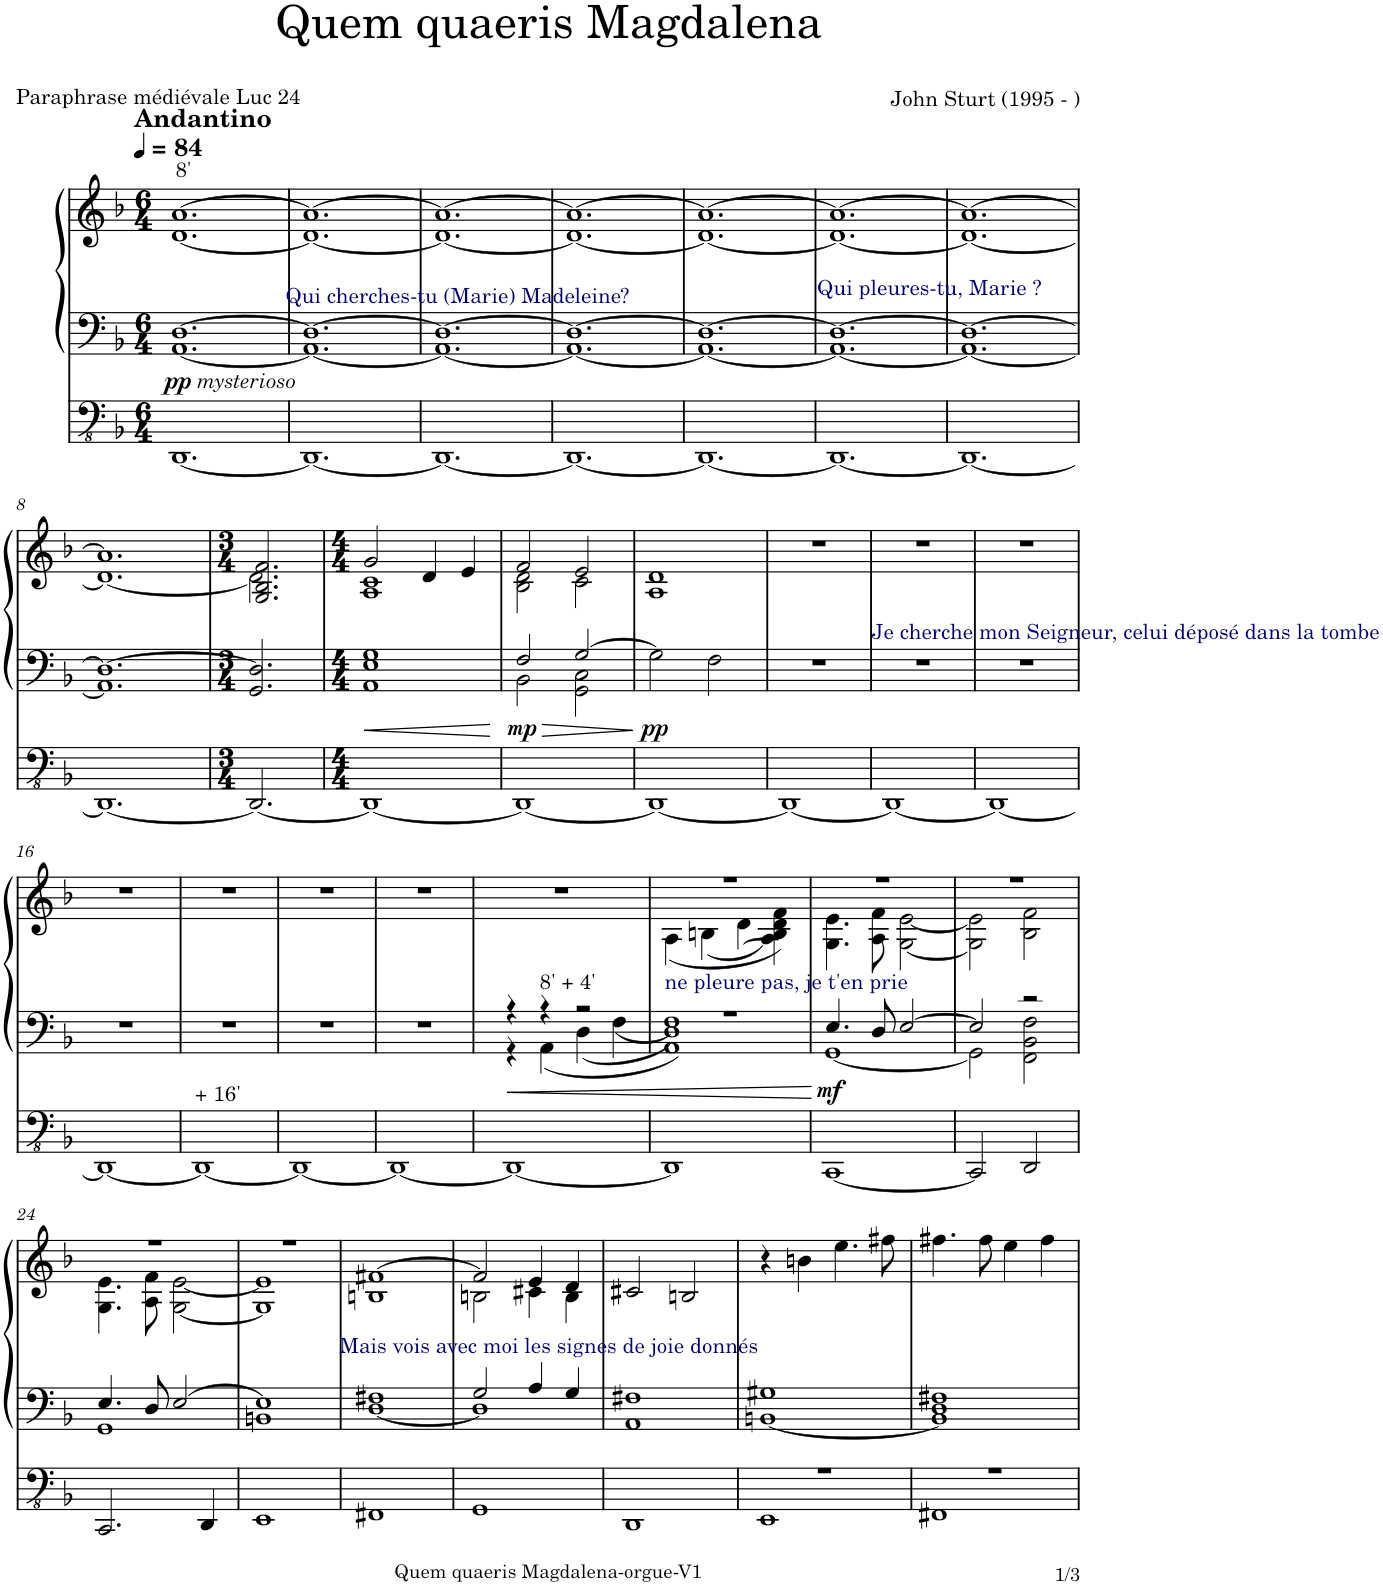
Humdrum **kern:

**kern	**kern	**kern	**dynam
*part1	*part1	*part1	*part1
*staff3	*staff2	*staff1	*staff1/2/3
*I"Orgue à tuyaux	*	*	*
*I'Org.	*	*	*
*clefFv4	*clefF4	*clefG2	*
*k[b-]	*k[b-]	*k[b-]	*
*M6/4	*M6/4	*M6/4	*
=1	=1	=1	=1
*	*^	*^	*
!	!	!	!LO:TX:a:t=8'	!	!
!	!	!	!	!	!LO:DY:b=2
!	!	!	!	!	!LO:DY:n=1:b=2
[1.DDD	[1.D	[1.AA	[1.a	[1.d	pp other-dynamics
=2	=2	=2	=2	=2	=2
1.DDD_	1.D_	1.AA_	1.a_	1.d_	.
=3	=3	=3	=3	=3	=3
1.DDD_	1.D_	1.AA_	1.a_	1.d_	.
=4	=4	=4	=4	=4	=4
1.DDD_	1.D_	1.AA_	1.a_	1.d_	.
=5	=5	=5	=5	=5	=5
1.DDD_	1.D_	1.AA_	1.a_	1.d_	.
=6	=6	=6	=6	=6	=6
1.DDD_	1.D_	1.AA_	1.a_	1.d_	.
=7	=7	=7	=7	=7	=7
1.DDD_	1.D_	1.AA_	1.a_	1.d_	.
!!LO:LB:g=z	!!
=8	=8	=8	=8	=8	=8
1.DDD_	1.D_	1.AA]	1.a]	1.d_	.
*	*v	*v	*	*	*
=9	=9	=9	=9	=9
*M3/4	*M3/4	*M3/4	*	*
2.DDD/_	2.GG/ 2.D/]	2.G/ 2.B-/ 2.f/	2.d\]	.
=10	=10	=10	=10	=10
*M4/4	*M4/4	*M4/4	*	*
*	*^	*	*	*
1DDD_	1G	1AA 1E	2g/	1A 1c	.
.	.	.	4d/	.	.
.	.	.	4e/	.	.
=11	=11	=11	=11	=11	=11
!	!	!	!	!	!LO:DY:b=2
1DDD_	2F/	2BB-\	2f/	2B-\ 2d\	mp
.	[2G/	2GG\ 2C\	2e/	2c\	.
=12	=12	=12	=12	=12	=12
!	!	!	!	!	!LO:DY:b=2
*	*v	*v	*	*	*
1DDD_	2G\]	1d	1A	pp
.	2F\	.	.	.
*	*	*v	*v	*
=13	=13	=13	=13
1DDD_	1r	1r	.
=14	=14	=14	=14
1DDD_	1r	1r	.
=15	=15	=15	=15
1DDD_	1r	1r	.
!!LO:LB:g=z
=16	=16	=16	=16
1DDD_	1r	1r	.
=17	=17	=17	=17
!LO:TX:a:t=+ 16'	!	!	!
1DDD_	1r	1r	.
=18	=18	=18	=18
1DDD_	1r	1r	.
=19	=19	=19	=19
1DDD_	1r	1r	.
=20	=20	=20	=20
*	*^	*	*
1DDD_	4r	4r	1r	.
!	!LO:TX:a:t=8' + 4'	!	!	!
.	4r	4AA\	.	.
.	2r	4D\	.	.
.	.	4F\	.	.
=21	=21	=21	=21	=21
*	*	*	*^	*
1DDD]	1r	1AA 1D 1F	1r	(4A\	.
.	.	.	.	(4Bn\)	.
.	.	.	.	(4d\)	.
.	.	.	.	4A\ 4B\ 4d\ 4f\)	.
=22	=22	=22	=22	=22	=22
!	!	!	!	!	!LO:DY:b=2
[1CCC	4.E/	[1GG	1r	4.G\ 4.e\	mf
.	8D/	.	.	8A\ 8f\	.
.	[2E/	.	.	[2G\ [2e\	.
=23	=23	=23	=23	=23	=23
2CCC/]	2E/]	2GG\]	1r	2G\] 2e\]	.
2DDD/	2r	2FF\ 2BB-\ 2F\	.	2B-\ 2f\	.
!!LO:LB:g=z	!!
=24	=24	=24	=24	=24	=24
2.CCC/	4.E/	1GG	1r	4.G\ 4.e\	.
.	8D/	.	.	8A\ 8f\	.
.	[2E/	.	.	[2G\ [2e\	.
4DDD/	.	.	.	.	.
=25	=25	=25	=25	=25	=25
1EEE	1E]	1BBn	1r	1G] 1e]	.
=26	=26	=26	=26	=26	=26
1FFF#X	1F#X	[1D	[1f#X	1Bn	.
=27	=27	=27	=27	=27	=27
1GGG	2G/	1D]	2f#/]	2Bn\	.
.	4A/	.	4e/	4c#X\	.
.	4G/	.	4d/	4B\	.
*	*	*	*v	*v	*
=28	=28	=28	=28	=28
1DDD	1F#X	1AA	2c#X/	.
.	.	.	2Bn/	.
=29	=29	=29	=29	=29
*^	*	*	*	*
1EEE	1r	1G#X	[1BBn	4r	.
.	.	.	.	4bn\	.
.	.	.	.	4.ee\	.
.	.	.	.	8ff#X\	.
=30	=30	=30	=30	=30	=30
1FFF#X	1r	1F#X	1BB] 1D	4.ff#X\	.
.	.	.	.	8ff#\	.
.	.	.	.	4ee\	.
.	.	.	.	4ff#\	.
*v	*v	*	*	*	*
*	*v	*v	*	*
=	=	=	=
*-	*-	*-	*-
